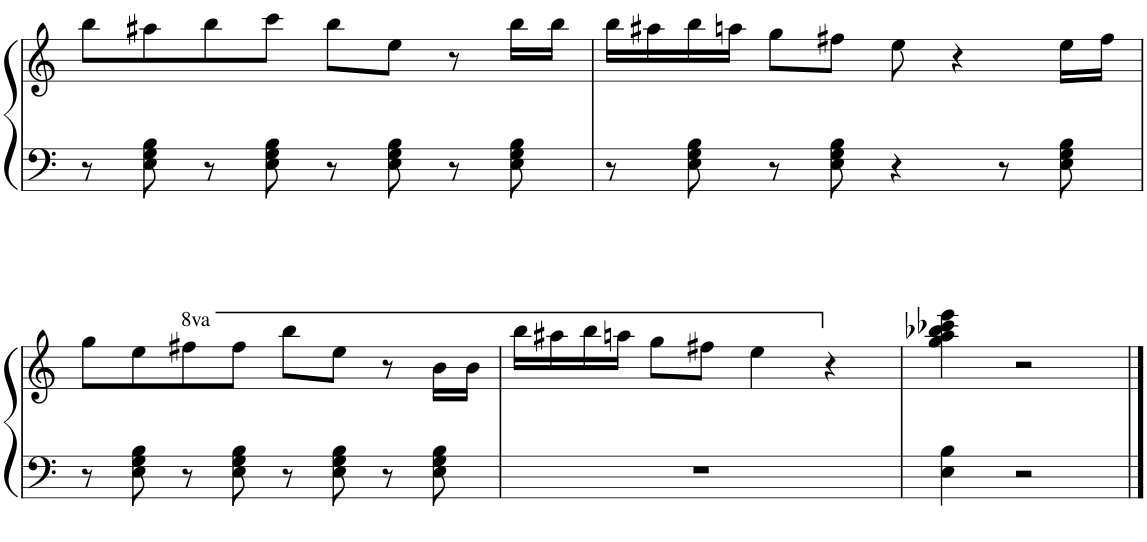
**kern	**kern
*part1	*part1
*staff2	*staff1
*I"Piano	*
*I'Pno	*
!!LO:PB:g=z
*clefF4	*clefG2
*k[]	*k[]
*M4/4	*M4/4
=32	=32
8r	8bb\L
8E\ 8G\ 8B\	8aa#X\
8r	8bb\
8E\ 8G\ 8B\	8ccc\J
8r	8bb\L
8E\ 8G\ 8B\	8ee\J
8r	8r
8E\ 8G\ 8B\	16bb\LL
.	16bb\JJ
=33	=33
8r	16bb\LL
.	16aa#X\
8E\ 8G\ 8B\	16bb\
.	16aan\JJ
8r	8gg\L
8E\ 8G\ 8B\	8ff#X\J
4r	8ee\
.	4r
8r	.
8E\ 8G\ 8B\	16ee\LL
.	16ff#\JJ
!!LO:LB:g=z
=34	=34
8r	8gg\L
8E\ 8G\ 8B\	8ee\
*	*8va
8r	8fff#X\
8E\ 8G\ 8B\	8fff#\J
8r	8bbb\L
8E\ 8G\ 8B\	8eee\J
8r	8r
8E\ 8G\ 8B\	16bb\LL
.	16bb\JJ
=35	=35
1r	16bbb\LL
.	16aaa#X\
.	16bbb\
.	16aaan\JJ
.	8ggg\L
.	8fff#X\J
.	4eee\
.	4r
=36	=36
*	*X8va
4E\ 4B\	4gg\ 4aa\ 4bb-X\ 4ccc-X\ 4eee\
2r	2r
==	==
*-	*-
